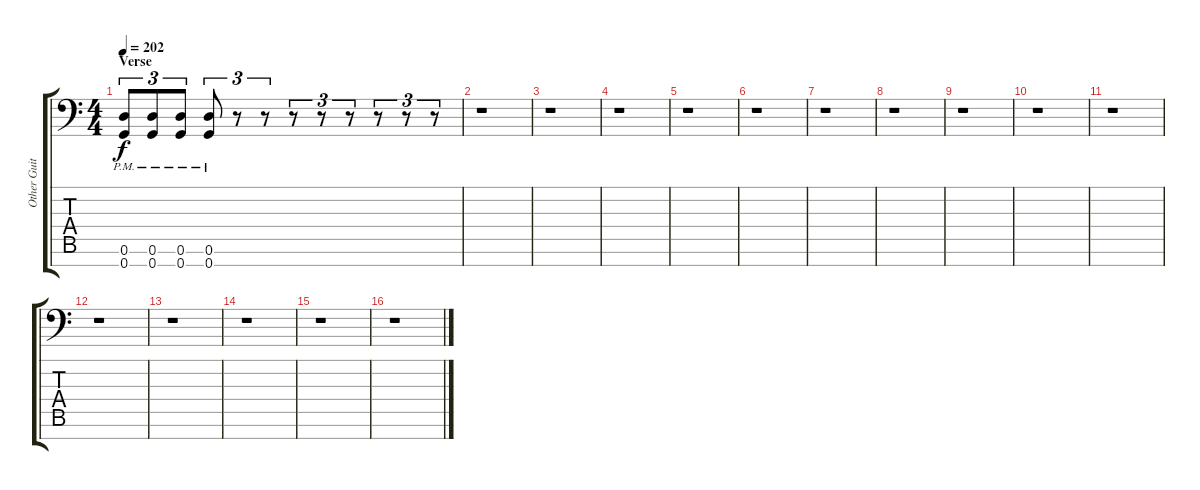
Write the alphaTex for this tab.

\track ("Other Guitar " "Other Guit") {instrument distortionguitar}
\staff {score tabs}
\tuning (D4 A3 F3 C3 G2 D2 G1) {hide}
\ts (4 4)
\section ("" "Verse")
\tempo 202
\clef f4
\ks c
(0.6{pm} 0.7{pm}).8{tu (3 2) dy f} (0.6{pm} 0.7{pm}).8{tu (3 2)} (0.6{pm} 0.7{pm}).8{tu (3 2)} (0.6{pm} 0.7{pm}).8{tu (3 2)} r.8{tu (3 2)} r.8{tu (3 2)} r.8{tu (3 2)} r.8{tu (3 2)} r.8{tu (3 2)} r.8{tu (3 2)} r.8{tu (3 2)} r.8{tu (3 2)} |
r.1 |
r.1 |
r.1 |
r.1 |
r.1 |
r.1 |
r.1 |
r.1 |
r.1 |
r.1 |
r.1 |
r.1 |
r.1 |
r.1 |
r.1
